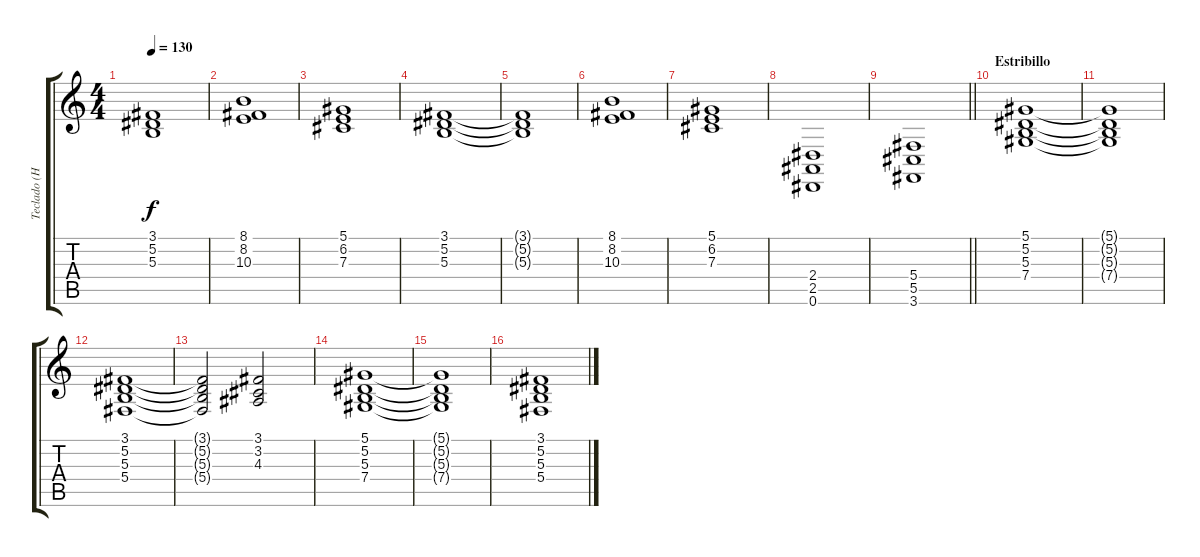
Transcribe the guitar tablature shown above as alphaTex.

\track ("Teclado (H. Bistolfi)" "Teclado (H") {instrument choiraahs}
\staff {score tabs}
\tuning (Eb4 Bb3 Gb3 Db3 Ab2 Eb2) {hide}
\ts (4 4)
\tempo 130
\clef g2
\ks c
(3.1 5.2 5.3).1{dy f} |
(8.1 8.2 10.3).1 |
(5.1 6.2 7.3).1 |
(3.1 5.2 5.3).1 |
(3.1{t} 5.2{t} 5.3{t}).1 |
(8.1 8.2 10.3).1 |
(5.1 6.2 7.3).1 |
(2.4 2.5 0.6).1 |
\barLineRight lightlight
(5.4 5.5 3.6).1 |
\section ("" "Estribillo")
(5.1 5.2 5.3 7.4).1{instrument choiraahs} |
(5.1{t} 5.2{t} 5.3{t} 7.4{t}).1 |
(3.1 5.2 5.3 5.4).1 |
(3.1{t} 5.2{t} 5.3{t} 5.4{t}).2 (3.1 3.2 4.3).2 |
(5.1 5.2 5.3 7.4).1 |
(5.1{t} 5.2{t} 5.3{t} 7.4{t}).1 |
(3.1 5.2 5.3 5.4).1
